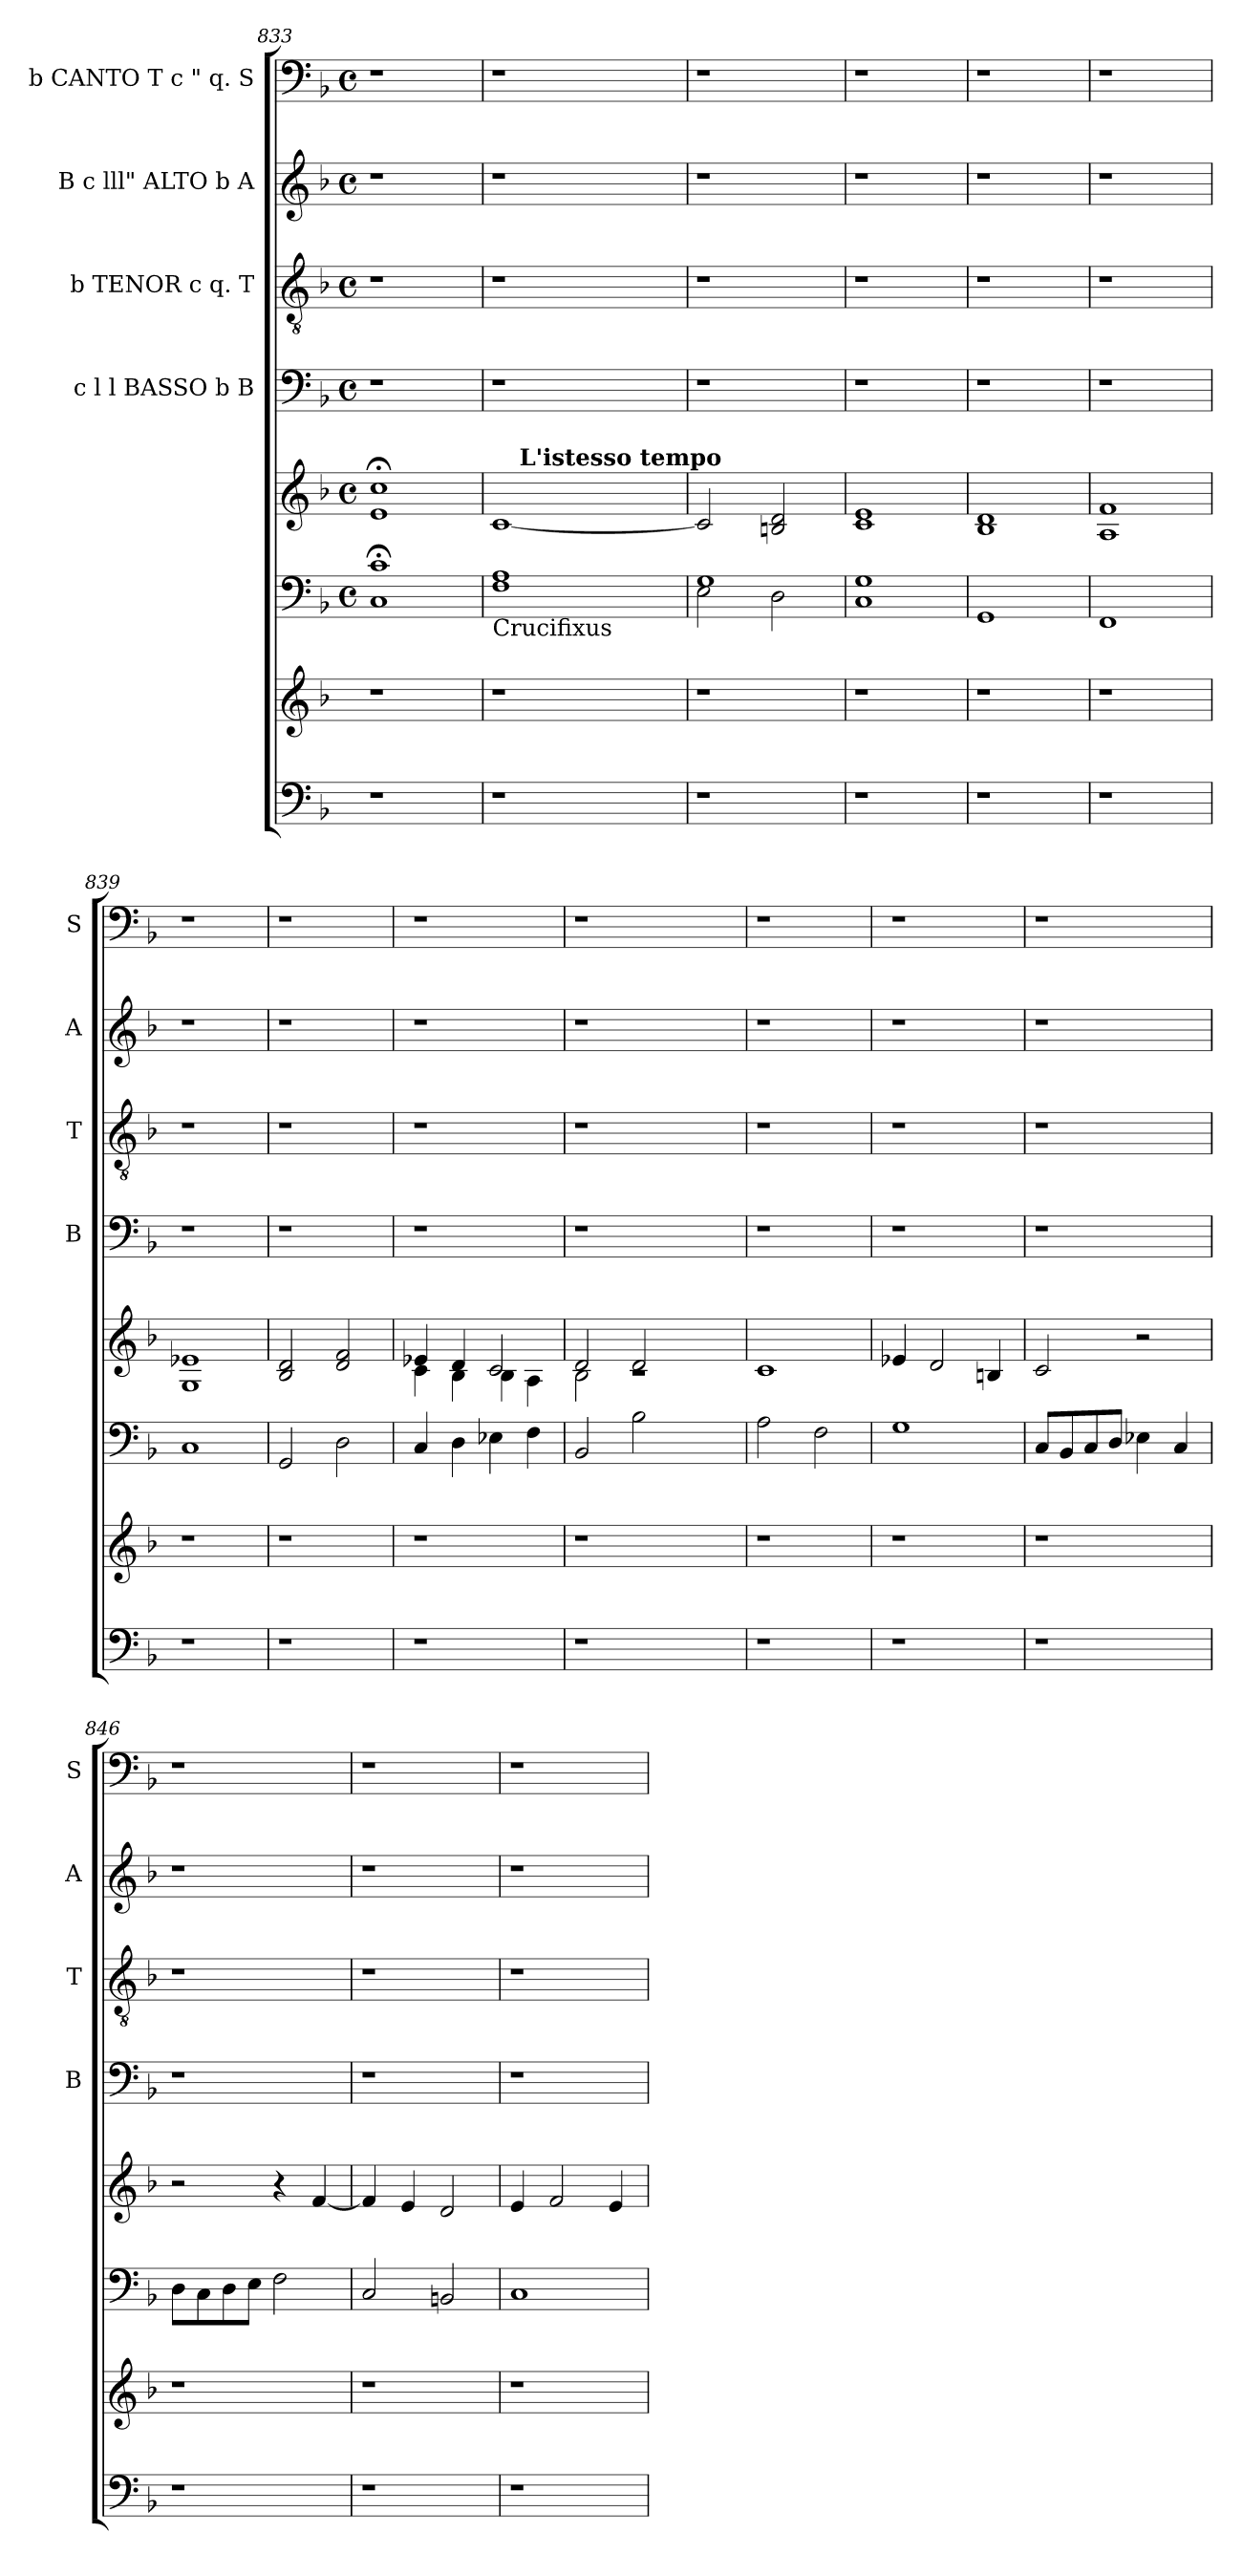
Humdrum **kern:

**kern	**kern	**kern	**kern	**kern	**kern	**kern	**kern
*part7	*part7	*part6	*part5	*part4	*part3	*part2	*part1
*staff8	*staff7	*staff6	*staff5	*staff4	*staff3	*staff2	*staff1
*	*	*	*	*I"c l l BASSO b B	*I"b TENOR c q. T	*I"B c lll" ALTO b A	*I"b CANTO T c " q. S
*	*	*	*	*I'B	*I'T	*I'A	*I'S
*clefF4	*clefG2	*clefF4	*clefG2	*clefF4	*clefGv2	*clefG2	*clefF4
*k[b-]	*k[b-]	*k[b-]	*k[b-]	*k[b-]	*k[b-]	*k[b-]	*k[b-]
*F:	*F:	*F:	*F:	*F:	*F:	*F:	*F:
*	*	*M4/4	*M4/4	*M4/4	*M4/4	*M4/4	*M4/4
*	*	*met(c)	*met(c)	*met(c)	*met(c)	*met(c)	*met(c)
=833	=833	=833	=833	=833	=833	=833	=833
1r	1r	1C;< 1c;<	1e; 1cc;	1r	1r	1r	1r
!!LO:LB:g=z
=834	=834	=834	=834	=834	=834	=834	=834
!	!	!LO:TX:b:t=Crucifixus	!	!	!	!	!
*	*	*	*^	*	*	*	*
1r	1r	1F 1A	[<1c	16.ryy	1r	1r	1r	1r
!	!	!	!	!LO:TX:a:B:t=L'istesso tempo	!	!	!	!
.	.	.	.	2ryy	.	.	.	.
.	.	.	.	4ryy	.	.	.	.
.	.	.	.	8ryy	.	.	.	.
.	.	.	.	32ryy	.	.	.	.
*	*	*	*v	*v	*	*	*	*
=835	=835	=835	=835	=835	=835	=835	=835
*	*	*^	*	*	*	*	*
1r	1r	1G	2E\	2c/]	1r	1r	1r	1r
.	.	.	2D\	2Bn/ 2d/	.	.	.	.
*	*	*v	*v	*	*	*	*	*
=836	=836	=836	=836	=836	=836	=836	=836
1r	1r	1C 1G	1c 1e	1r	1r	1r	1r
=837	=837	=837	=837	=837	=837	=837	=837
1r	1r	1GG	1B- 1d	1r	1r	1r	1r
=838	=838	=838	=838	=838	=838	=838	=838
1r	1r	1FF	1A 1f	1r	1r	1r	1r
!!LO:LB:g=z
=839	=839	=839	=839	=839	=839	=839	=839
1r	1r	1C	1G 1e-X	1r	1r	1r	1r
=840	=840	=840	=840	=840	=840	=840	=840
1r	1r	2GG/	2B-/ 2d/	1r	1r	1r	1r
.	.	2D\	2d/ 2f/	.	.	.	.
=841	=841	=841	=841	=841	=841	=841	=841
*	*	*	*^	*	*	*	*
1r	1r	4C/	4e-X/	4c\	1r	1r	1r	1r
.	.	4D\	4d/	4B-\	.	.	.	.
.	.	4E-X\	(2c/	4B-\	.	.	.	.
.	.	4F\	.	4A\	.	.	.	.
=842	=842	=842	=842	=842	=842	=842	=842	=842
1r	1r	2BB-/	2d/	2B-\	1r	1r	1r	1r
.	.	2B-\	2d/	1rc	.	.	.	.
2ryy	2ryy	2ryy	2ryy	.	2ryy	2ryy	2ryy	2ryy
*	*	*	*v	*v	*	*	*	*
=843	=843	=843	=843	=843	=843	=843	=843
1r	1r	2A\	1c	1r	1r	1r	1r
.	.	2F\	.	.	.	.	.
!!LO:PB:g=z
=844	=844	=844	=844	=844	=844	=844	=844
1r	1r	1G	4e-X/	1r	1r	1r	1r
.	.	.	2d/	.	.	.	.
.	.	.	4Bn/	.	.	.	.
=845	=845	=845	=845	=845	=845	=845	=845
1r	1r	8C/L	2c/	1r	1r	1r	1r
.	.	8BB-/	.	.	.	.	.
.	.	8C/	.	.	.	.	.
.	.	8D/J	.	.	.	.	.
.	.	4E-X\	2r	.	.	.	.
.	.	4C/	.	.	.	.	.
=846	=846	=846	=846	=846	=846	=846	=846
1r	1r	8D\L	2r	1r	1r	1r	1r
.	.	8C\	.	.	.	.	.
.	.	8D\	.	.	.	.	.
.	.	8E\J	.	.	.	.	.
.	.	2F\	4r	.	.	.	.
.	.	.	[<4f/	.	.	.	.
=847	=847	=847	=847	=847	=847	=847	=847
1r	1r	2C/	4f/]	1r	1r	1r	1r
.	.	.	4e/	.	.	.	.
.	.	2BBn/	2d/	.	.	.	.
=848	=848	=848	=848	=848	=848	=848	=848
1r	1r	1C	4e/	1r	1r	1r	1r
.	.	.	2f/	.	.	.	.
.	.	.	4e/	.	.	.	.
=	=	=	=	=	=	=	=
*-	*-	*-	*-	*-	*-	*-	*-
